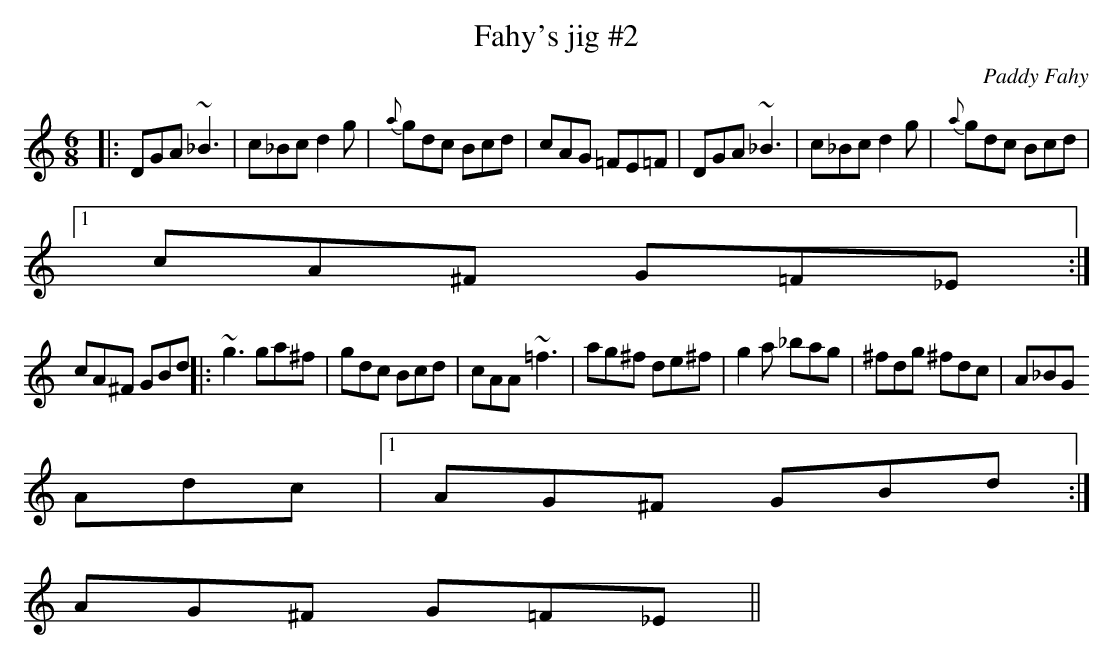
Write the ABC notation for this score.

X:1
T:Fahy's jig #2
M:6/8
L:1/8
C:Paddy Fahy
K:C
|:DGA ~_B3|c_Bc d2 g|{a}gdc Bcd|cAG =FE=F|DGA ~_B3|c_Bc d2g|{a}gdc Bcd|1
 cA^F G=F_E:|
2 cA^F GBd||:~g3 ga^f|gdc Bcd|cAA ~=f3|ag^f de^f|g2a _bag|^fdg ^fdc|A_BG
 Adc|1 AG^F GBd:|
2 AG^F G=F_E||
